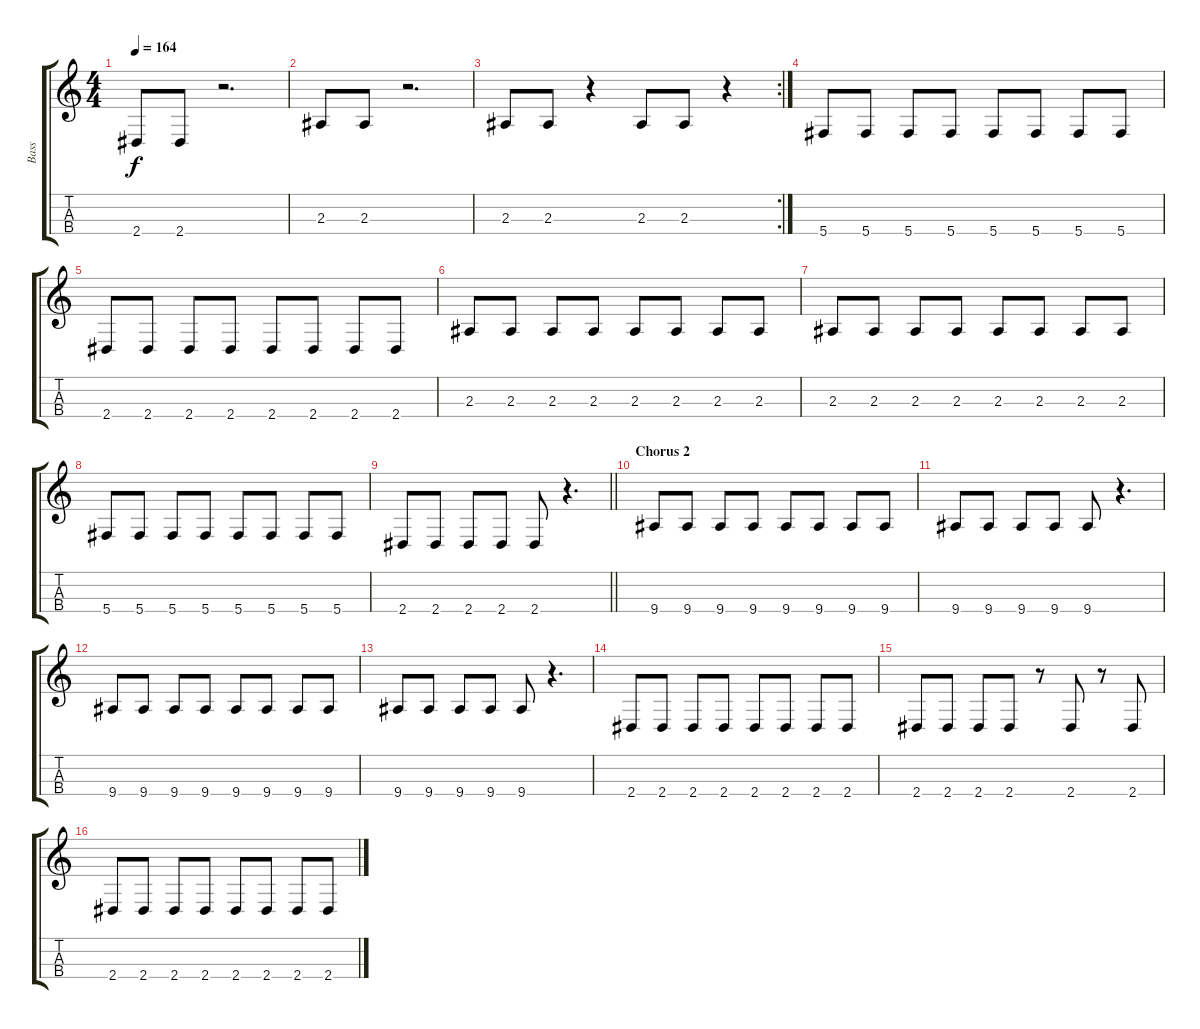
\track ("Bass" "Bass") {instrument electricbasspick}
\staff {score tabs}
\tuning (Gb3 Db3 Ab2 Db2) {hide}
\ts (4 4)
\tempo 164
\clef g2
\ks c
2.4.8{dy f} 2.4.8 r.2{d} |
2.3.8 2.3.8 r.2{d} |
\rc 2
2.3.8 2.3.8 r.4 2.3.8 2.3.8 r.4 |
5.4.8 5.4.8 5.4.8 5.4.8 5.4.8 5.4.8 5.4.8 5.4.8 |
2.4.8 2.4.8 2.4.8 2.4.8 2.4.8 2.4.8 2.4.8 2.4.8 |
2.3.8 2.3.8 2.3.8 2.3.8 2.3.8 2.3.8 2.3.8 2.3.8 |
2.3.8 2.3.8 2.3.8 2.3.8 2.3.8 2.3.8 2.3.8 2.3.8 |
5.4.8 5.4.8 5.4.8 5.4.8 5.4.8 5.4.8 5.4.8 5.4.8 |
\barLineRight lightlight
2.4.8 2.4.8 2.4.8 2.4.8 2.4.8 r.4{d} |
\section ("" "Chorus 2")
9.4.8 9.4.8 9.4.8 9.4.8 9.4.8 9.4.8 9.4.8 9.4.8 |
9.4.8 9.4.8 9.4.8 9.4.8 9.4.8 r.4{d} |
9.4.8 9.4.8 9.4.8 9.4.8 9.4.8 9.4.8 9.4.8 9.4.8 |
9.4.8 9.4.8 9.4.8 9.4.8 9.4.8 r.4{d} |
2.4.8 2.4.8 2.4.8 2.4.8 2.4.8 2.4.8 2.4.8 2.4.8 |
2.4.8 2.4.8 2.4.8 2.4.8 r.8 2.4.8 r.8 2.4.8 |
2.4.8 2.4.8 2.4.8 2.4.8 2.4.8 2.4.8 2.4.8 2.4.8
